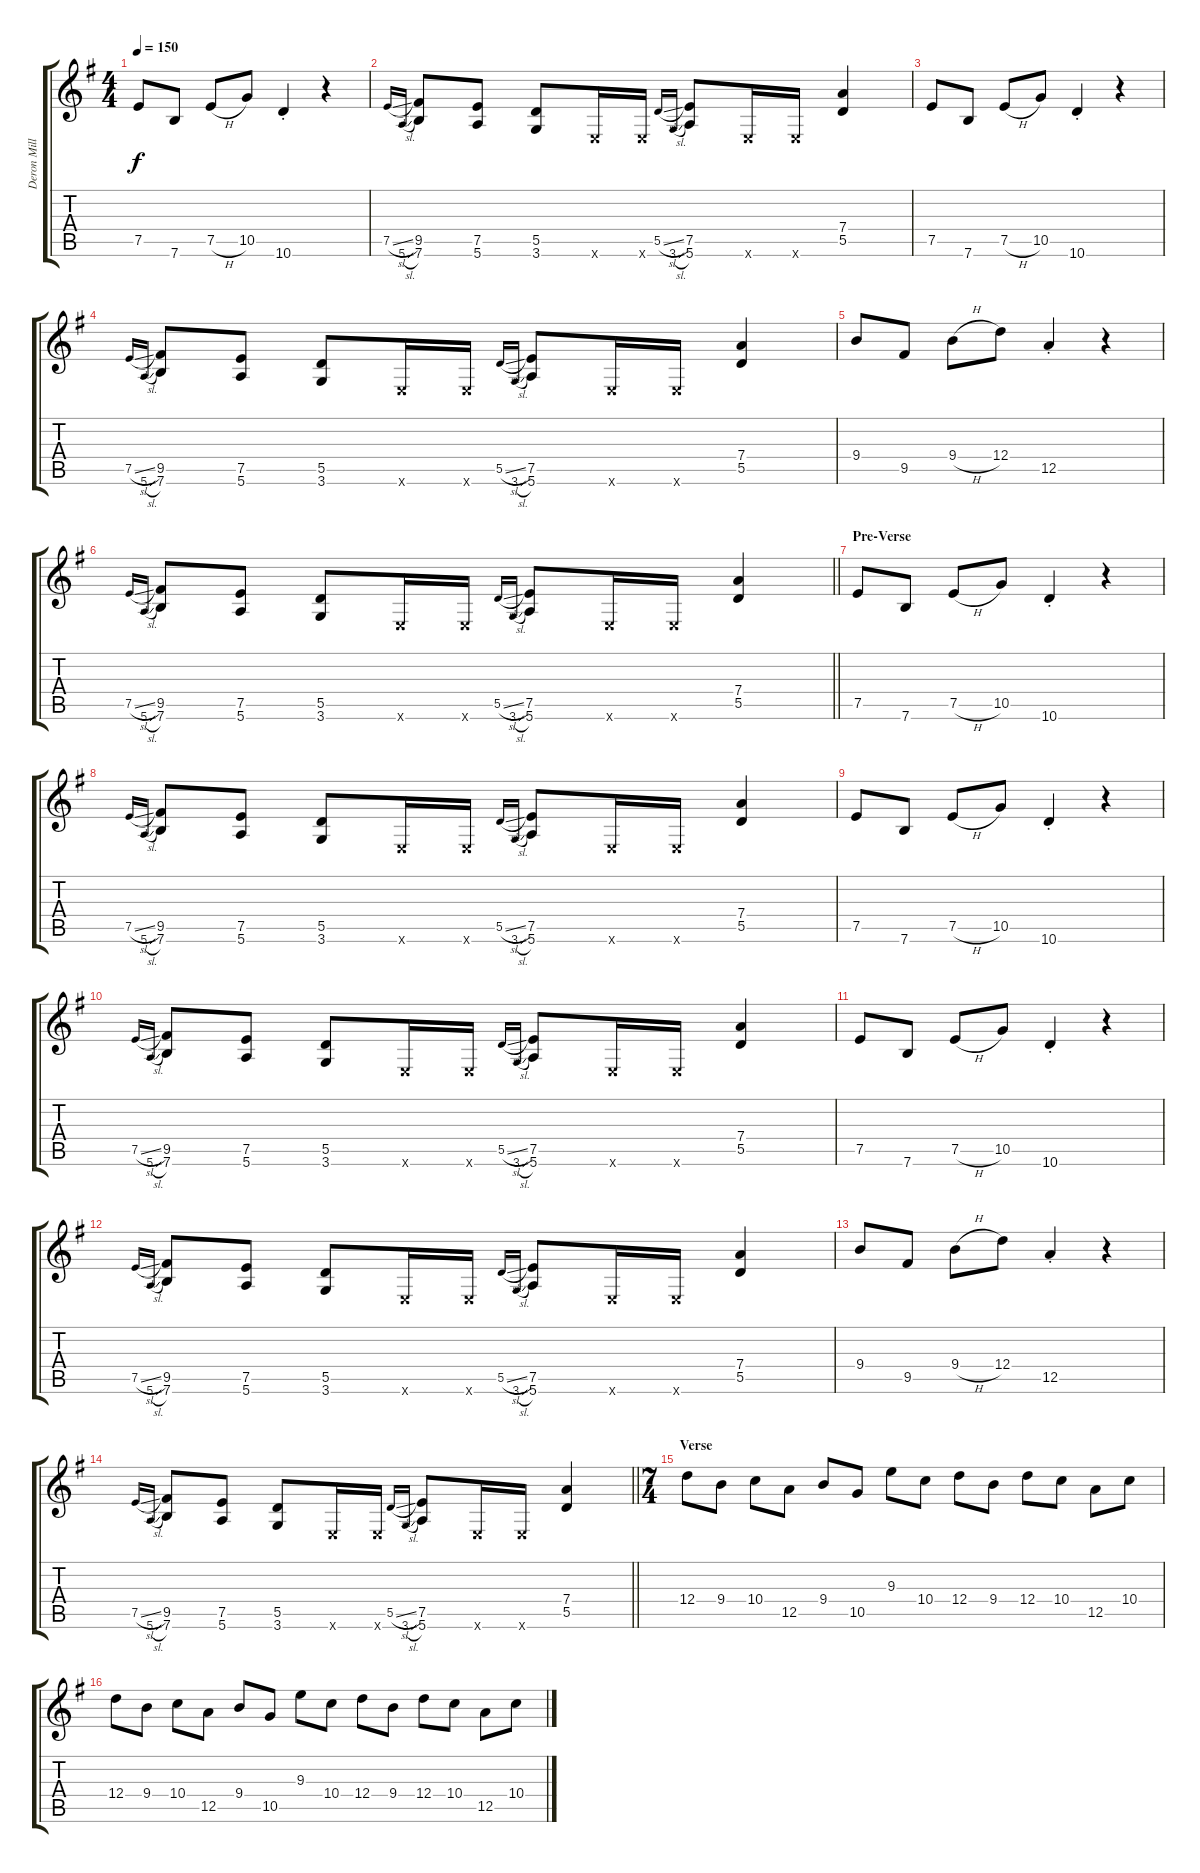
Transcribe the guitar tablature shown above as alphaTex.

\track ("Deron Miller [Right]" "Deron Mill") {instrument acousticguitarsteel}
\staff {score tabs}
\tuning (E4 B3 G3 D3 A2 E2) {hide}
\ts (4 4)
\tempo 150
\clef g2
\ks g
7.5.8{dy f} 7.6.8 7.5{h}.8 10.5.8 10.6{st}.4 r.4 |
7.5{sl}.16{gr onbeat} 5.6{sl}.16{gr onbeat} (9.5 7.6).8 (7.5 5.6).8 (5.5 3.6).8 0.6{x}.16 0.6{x}.16 5.5{sl}.16{gr onbeat} 3.6{sl}.16{gr onbeat} (7.5 5.6).8 0.6{x}.16 0.6{x}.16 (7.4 5.5).4 |
7.5.8 7.6.8 7.5{h}.8 10.5.8 10.6{st}.4 r.4 |
7.5{sl}.16{gr onbeat} 5.6{sl}.16{gr onbeat} (9.5 7.6).8 (7.5 5.6).8 (5.5 3.6).8 0.6{x}.16 0.6{x}.16 5.5{sl}.16{gr onbeat} 3.6{sl}.16{gr onbeat} (7.5 5.6).8 0.6{x}.16 0.6{x}.16 (7.4 5.5).4 |
9.4.8 9.5.8 9.4{h}.8 12.4.8 12.5{st}.4 r.4 |
\barLineRight lightlight
7.5{sl}.16{gr onbeat} 5.6{sl}.16{gr onbeat} (9.5 7.6).8 (7.5 5.6).8 (5.5 3.6).8 0.6{x}.16 0.6{x}.16 5.5{sl}.16{gr onbeat} 3.6{sl}.16{gr onbeat} (7.5 5.6).8 0.6{x}.16 0.6{x}.16 (7.4 5.5).4 |
\section ("" "Pre-Verse")
7.5.8 7.6.8 7.5{h}.8 10.5.8 10.6{st}.4 r.4 |
7.5{sl}.16{gr onbeat} 5.6{sl}.16{gr onbeat} (9.5 7.6).8 (7.5 5.6).8 (5.5 3.6).8 0.6{x}.16 0.6{x}.16 5.5{sl}.16{gr onbeat} 3.6{sl}.16{gr onbeat} (7.5 5.6).8 0.6{x}.16 0.6{x}.16 (7.4 5.5).4 |
7.5.8 7.6.8 7.5{h}.8 10.5.8 10.6{st}.4 r.4 |
7.5{sl}.16{gr onbeat} 5.6{sl}.16{gr onbeat} (9.5 7.6).8 (7.5 5.6).8 (5.5 3.6).8 0.6{x}.16 0.6{x}.16 5.5{sl}.16{gr onbeat} 3.6{sl}.16{gr onbeat} (7.5 5.6).8 0.6{x}.16 0.6{x}.16 (7.4 5.5).4 |
7.5.8 7.6.8 7.5{h}.8 10.5.8 10.6{st}.4 r.4 |
7.5{sl}.16{gr onbeat} 5.6{sl}.16{gr onbeat} (9.5 7.6).8 (7.5 5.6).8 (5.5 3.6).8 0.6{x}.16 0.6{x}.16 5.5{sl}.16{gr onbeat} 3.6{sl}.16{gr onbeat} (7.5 5.6).8 0.6{x}.16 0.6{x}.16 (7.4 5.5).4 |
9.4.8 9.5.8 9.4{h}.8 12.4.8 12.5{st}.4 r.4 |
\barLineRight lightlight
7.5{sl}.16{gr onbeat} 5.6{sl}.16{gr onbeat} (9.5 7.6).8 (7.5 5.6).8 (5.5 3.6).8 0.6{x}.16 0.6{x}.16 5.5{sl}.16{gr onbeat} 3.6{sl}.16{gr onbeat} (7.5 5.6).8 0.6{x}.16 0.6{x}.16 (7.4 5.5).4 |
\ts (7 4)
\section ("" "Verse")
12.4.8 9.4.8 10.4.8 12.5.8 9.4.8 10.5.8 9.3.8 10.4.8 12.4.8 9.4.8 12.4.8 10.4.8 12.5.8 10.4.8 |
12.4.8 9.4.8 10.4.8 12.5.8 9.4.8 10.5.8 9.3.8 10.4.8 12.4.8 9.4.8 12.4.8 10.4.8 12.5.8 10.4.8
